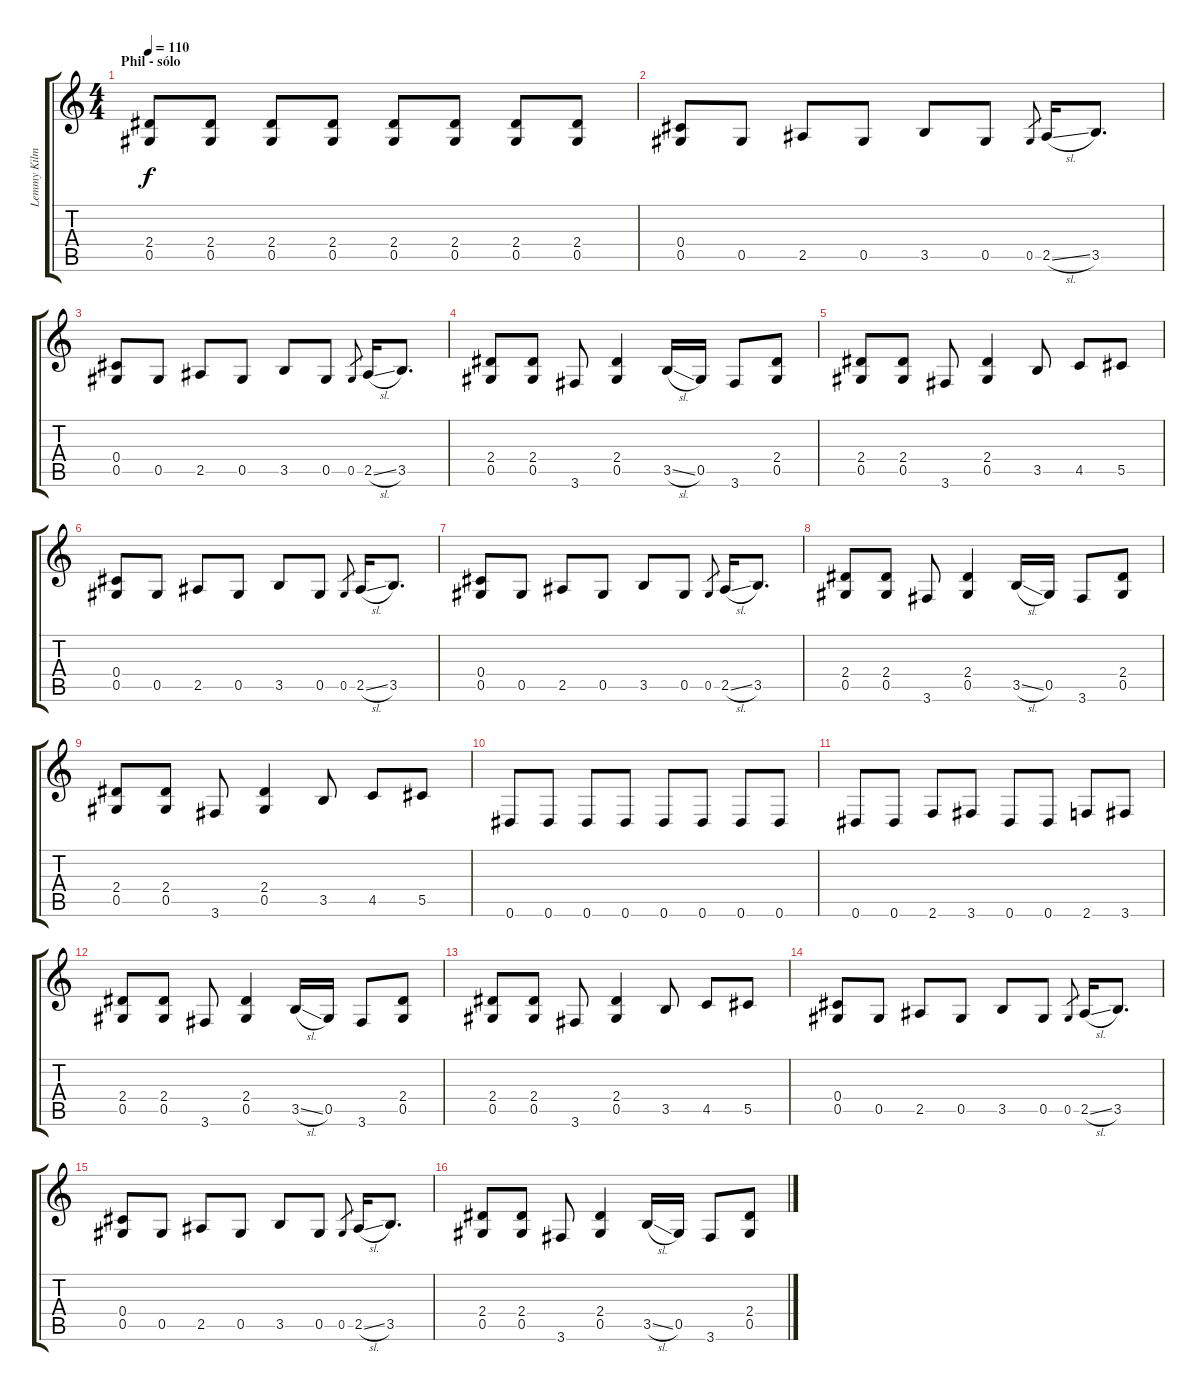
\track ("Lemmy Kilmister" "Lemmy Kilm") {instrument acousticguitarsteel}
\staff {score tabs}
\tuning (Eb4 Bb3 Gb3 Db3 Ab2 Eb2) {hide}
\ts (4 4)
\section ("" "Phil - sólo")
\tempo 110
\clef g2
\ks c
(2.4 0.5).8{dy f} (2.4 0.5).8 (2.4 0.5).8 (2.4 0.5).8 (2.4 0.5).8 (2.4 0.5).8 (2.4 0.5).8 (2.4 0.5).8 |
(0.4 0.5).8{volume 11} 0.5.8 2.5.8 0.5.8 3.5.8 0.5.8 0.5.8{gr} 2.5{sl}.16 3.5.8{d} |
(0.4 0.5).8 0.5.8 2.5.8 0.5.8 3.5.8 0.5.8 0.5.8{gr} 2.5{sl}.16 3.5.8{d} |
(2.4 0.5).8 (2.4 0.5).8 3.6.8 (2.4 0.5).4 3.5{sl}.16 0.5.16 3.6.8 (2.4 0.5).8 |
(2.4 0.5).8 (2.4 0.5).8 3.6.8 (2.4 0.5).4 3.5.8 4.5.8 5.5.8 |
(0.4 0.5).8{volume 11} 0.5.8 2.5.8 0.5.8 3.5.8 0.5.8 0.5.8{gr} 2.5{sl}.16 3.5.8{d} |
(0.4 0.5).8 0.5.8 2.5.8 0.5.8 3.5.8 0.5.8 0.5.8{gr} 2.5{sl}.16 3.5.8{d} |
(2.4 0.5).8 (2.4 0.5).8 3.6.8 (2.4 0.5).4 3.5{sl}.16 0.5.16 3.6.8 (2.4 0.5).8 |
(2.4 0.5).8 (2.4 0.5).8 3.6.8 (2.4 0.5).4 3.5.8 4.5.8 5.5.8 |
0.6.8 0.6.8 0.6.8 0.6.8 0.6.8 0.6.8 0.6.8 0.6.8 |
0.6.8 0.6.8 2.6.8 3.6.8 0.6.8 0.6.8 2.6.8 3.6.8 |
(2.4 0.5).8{volume 11} (2.4 0.5).8 3.6.8 (2.4 0.5).4 3.5{sl}.16 0.5.16 3.6.8 (2.4 0.5).8 |
(2.4 0.5).8 (2.4 0.5).8 3.6.8 (2.4 0.5).4 3.5.8 4.5.8 5.5.8 |
(0.4 0.5).8{volume 11} 0.5.8 2.5.8 0.5.8 3.5.8 0.5.8 0.5.8{gr} 2.5{sl}.16 3.5.8{d} |
(0.4 0.5).8 0.5.8 2.5.8 0.5.8 3.5.8 0.5.8 0.5.8{gr} 2.5{sl}.16 3.5.8{d} |
(2.4 0.5).8 (2.4 0.5).8 3.6.8 (2.4 0.5).4 3.5{sl}.16 0.5.16 3.6.8 (2.4 0.5).8
